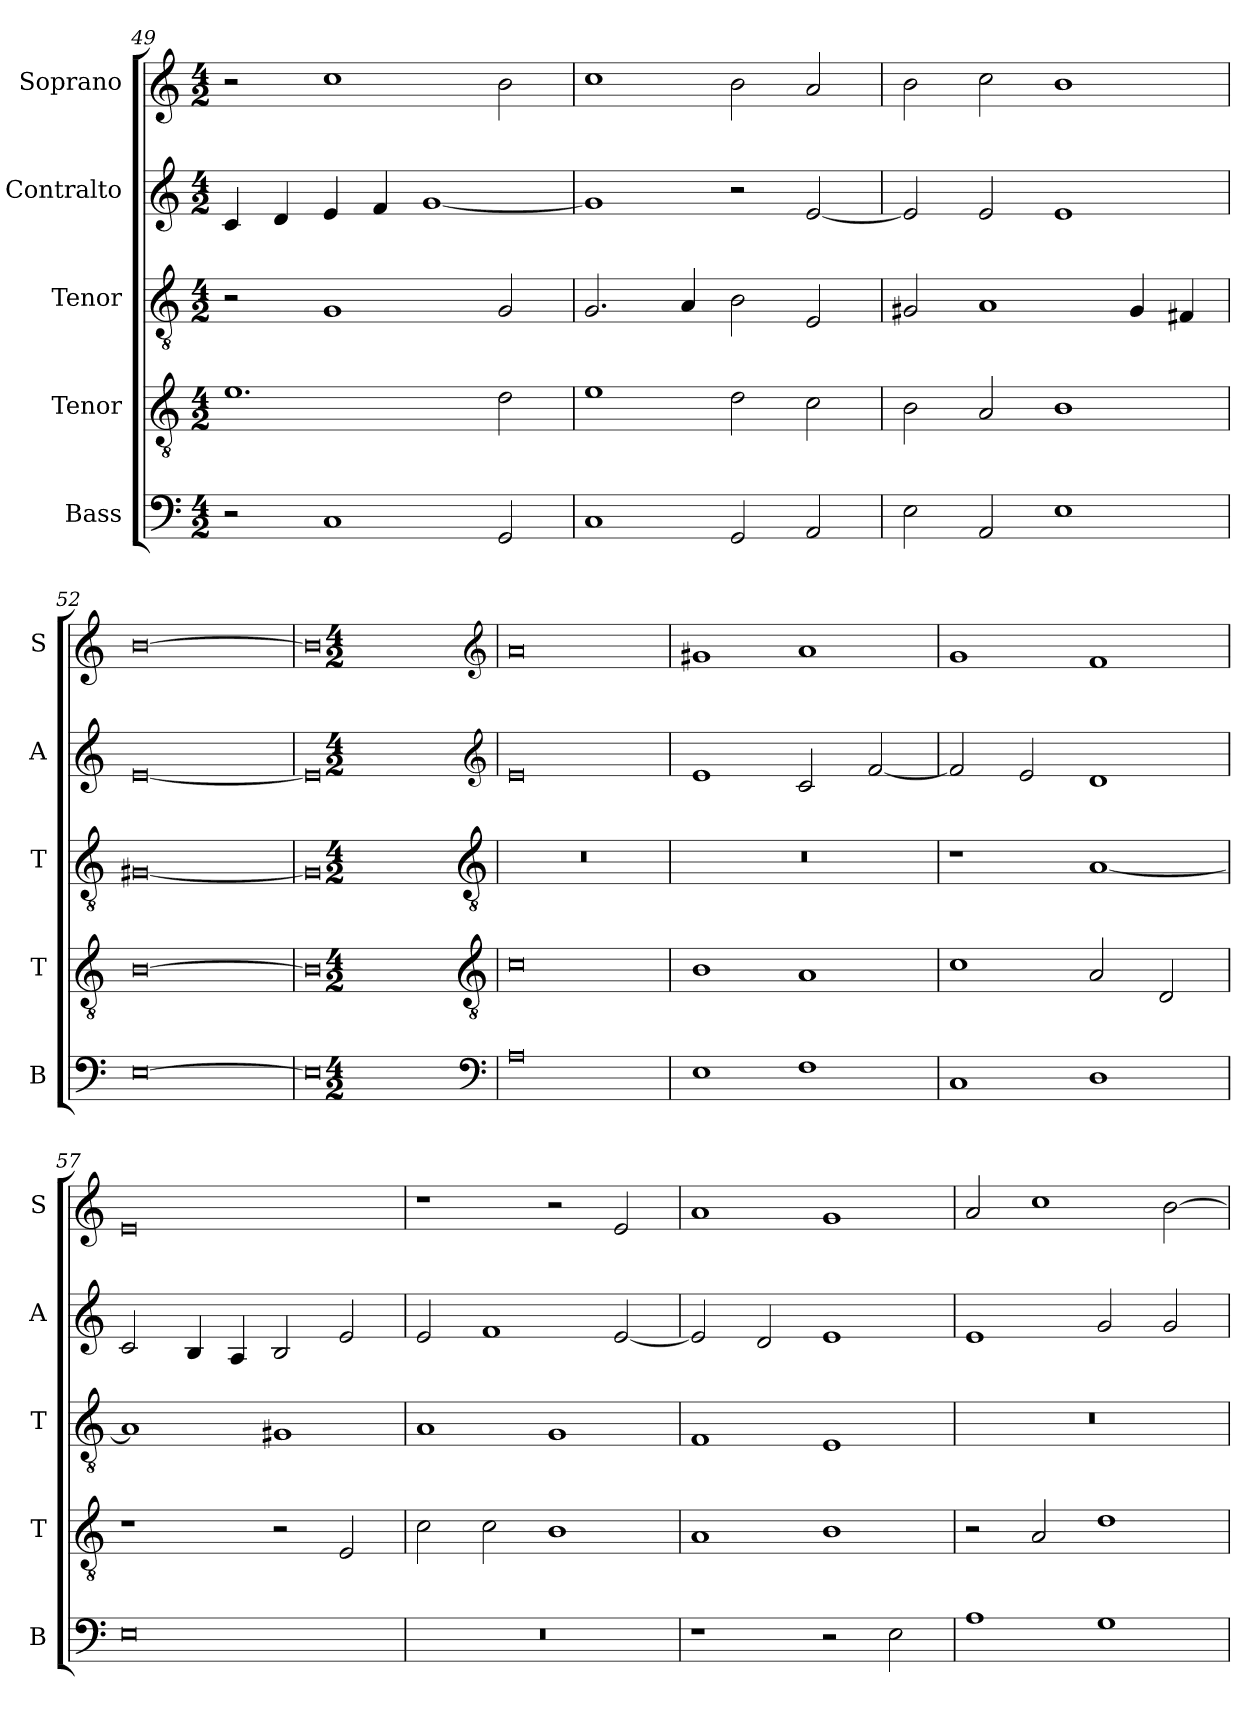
**kern	**kern	**kern	**kern	**kern
*part5	*part4	*part3	*part2	*part1
*staff5	*staff4	*staff3	*staff2	*staff1
*I"Bass	*I"Tenor	*I"Tenor	*I"Contralto	*I"Soprano
*I'B	*I'T	*I'T	*I'A	*I'S
*clefF4	*clefGv2	*clefGv2	*clefG2	*clefG2
*k[]	*k[]	*k[]	*k[]	*k[]
*E:phr	*E:phr	*E:phr	*E:phr	*E:phr
*M4/2	*M4/2	*M4/2	*M4/2	*M4/2
=49	=49	=49	=49	=49
2r	1.e	2r	4c	2r
.	.	.	4d	.
1C	.	1G	4e	1cc
.	.	.	4f	.
.	.	.	[1g	.
2GG	2d	2G	.	2b
=50	=50	=50	=50	=50
1C	1e	2.G	1g]	1cc
.	.	4A	.	.
2GG	2d	2B	2r	2b
2AA	2c	2E	[2e	2a
=51	=51	=51	=51	=51
2E	2B	2G#X	2e]	2b
2AA	2A	1A	2e	2cc
1E	1B	.	1e	1b
.	.	4G#	.	.
.	.	4F#X	.	.
=52	=52	=52	=52	=52
[0E	[0B	[0G#X	[0e	[0b
=53	=53	=53	=53	=53
0E]	0B]	0G#]	0e]	0b]
*clefF4	*clefGv2	*clefGv2	*clefG2	*clefG2
*k[]	*k[]	*k[]	*k[]	*k[]
*E:phr	*E:phr	*E:phr	*E:phr	*E:phr
*M4/2	*M4/2	*M4/2	*M4/2	*M4/2
=54	=54	=54	=54	=54
0A	0c	0r	0e	0a
=55	=55	=55	=55	=55
1E	1B	0r	1e	1g#X
1F	1A	.	2c	1a
.	.	.	[2f	.
=56	=56	=56	=56	=56
1C	1c	1r	2f]	1g
.	.	.	2e	.
1D	2A	[1A	1d	1f
.	2D	.	.	.
=57	=57	=57	=57	=57
0E	1r	1A]	2c	0e
.	.	.	4B	.
.	.	.	4A	.
.	2r	1G#X	2B	.
.	2E	.	2e	.
=58	=58	=58	=58	=58
0r	2c	1A	2e	1r
.	2c	.	1f	.
.	1B	1G	.	2r
.	.	.	[2e	2e
=59	=59	=59	=59	=59
1r	1A	1F	2e]	1a
.	.	.	2d	.
2r	1B	1E	1e	1g
2E	.	.	.	.
=60	=60	=60	=60	=60
1A	2r	0r	1e	2a
.	2A	.	.	1cc
1G	1d	.	2g	.
.	.	.	2g	[2b
=	=	=	=	=
*-	*-	*-	*-	*-
